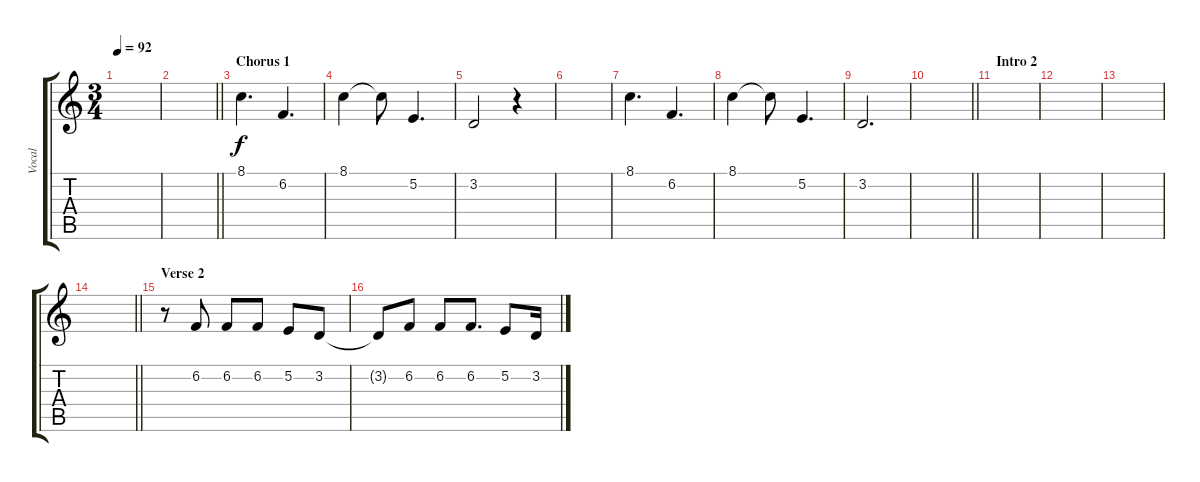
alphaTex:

\track ("Vocal" "Vocal") {instrument violin}
\staff {score tabs}
\tuning (E4 B3 G3 D3 A2 D2) {hide}
\ts (3 4)
\tempo 92
\clef g2
\ks c
|
\barLineRight lightlight
|
\section ("" "Chorus 1")
8.1.4{d} 6.2.4{d} |
8.1.4 8.1{t}.8 5.2.4{d} |
3.2.2 r.4 |
|
8.1.4{d} 6.2.4{d} |
8.1.4 8.1{t}.8 5.2.4{d} |
3.2.2{d} |
\barLineRight lightlight
|
\section ("" "Intro 2 ")
|
|
|
\barLineRight lightlight
|
\section ("" "Verse 2")
r.8 6.2.8 6.2.8 6.2.8 5.2.8 3.2.8 |
3.2{t}.8 6.2.8 6.2.8 6.2.8{d} 5.2.8 3.2.16
